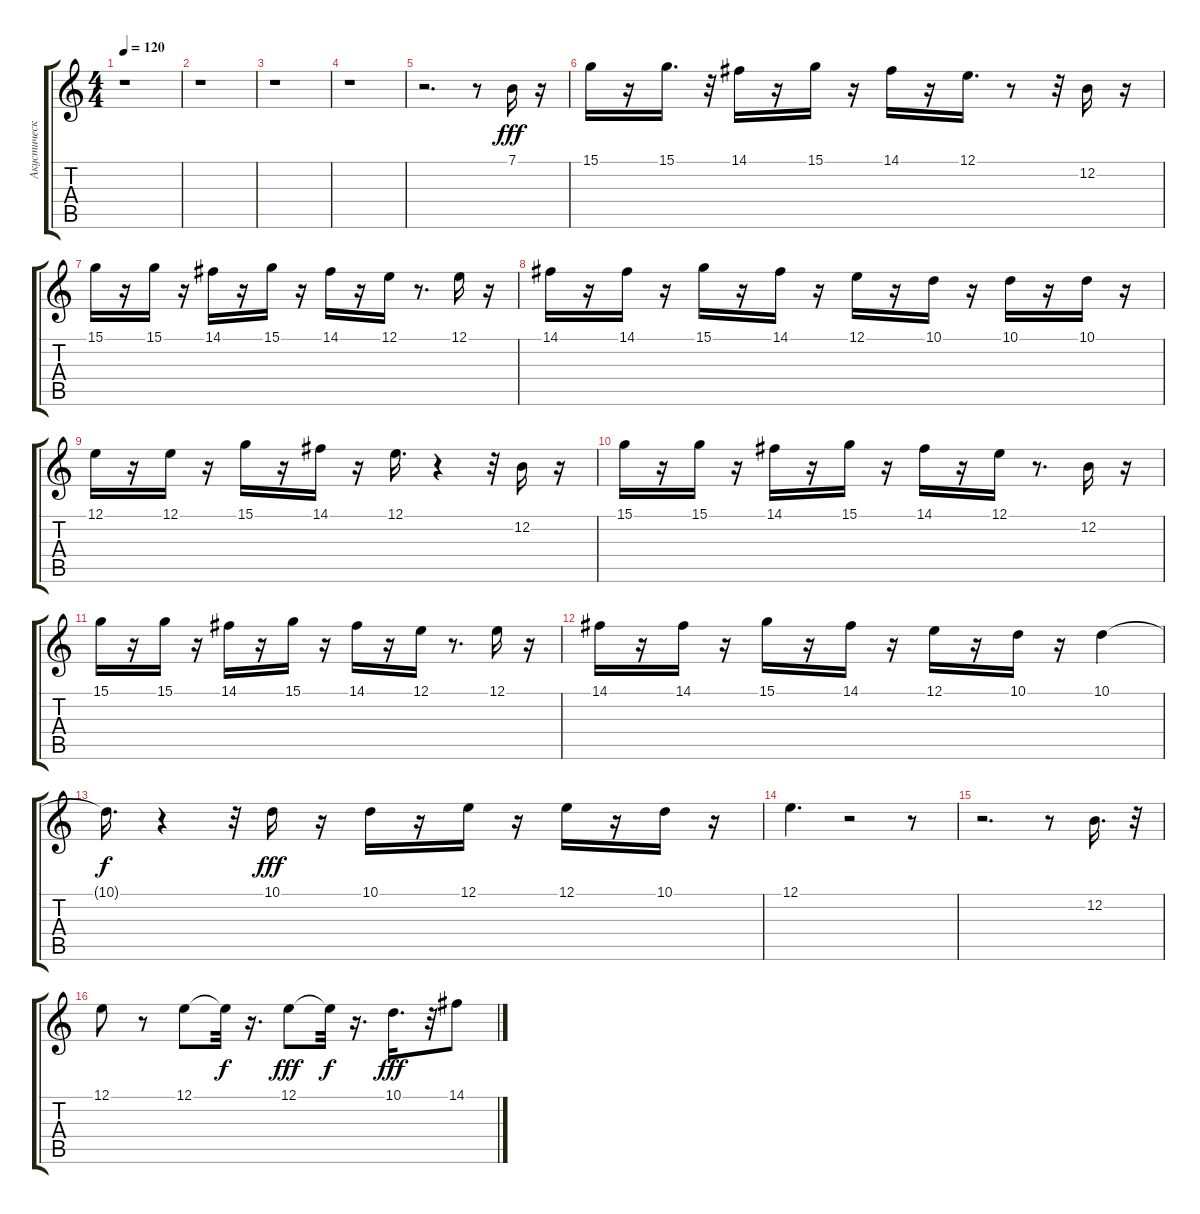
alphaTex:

\track ("Акустический Гранд Роял" "Акустическ") {instrument acousticgrandpiano}
\staff {score tabs}
\tuning (E4 B3 G3 D3 A2 E2) {hide}
\ts (4 4)
\tempo 120
\clef g2
\ks c
r.1{dy f} |
r.1 |
r.1 |
r.1 |
r.2{d} r.8 7.1.16{dy fff} r.16 |
15.1.16 r.16 15.1.16{d} r.32 14.1.16 r.16 15.1.16 r.16 14.1.16 r.16 12.1.16{d} r.8 r.32 12.2.16 r.16 |
15.1.16 r.16 15.1.16 r.16 14.1.16 r.16 15.1.16 r.16 14.1.16 r.16 12.1.16 r.8{d} 12.1.16 r.16 |
14.1.16 r.16 14.1.16 r.16 15.1.16 r.16 14.1.16 r.16 12.1.16 r.16 10.1.16 r.16 10.1.16 r.16 10.1.16 r.16 |
12.1.16 r.16 12.1.16 r.16 15.1.16 r.16 14.1.16 r.16 12.1.16{d} r.4 r.32 12.2.16 r.16 |
15.1.16 r.16 15.1.16 r.16 14.1.16 r.16 15.1.16 r.16 14.1.16 r.16 12.1.16 r.8{d} 12.2.16 r.16 |
15.1.16 r.16 15.1.16 r.16 14.1.16 r.16 15.1.16 r.16 14.1.16 r.16 12.1.16 r.8{d} 12.1.16 r.16 |
14.1.16 r.16 14.1.16 r.16 15.1.16 r.16 14.1.16 r.16 12.1.16 r.16 10.1.16 r.16 10.1.4 |
10.1{t}.16{d dy f} r.4 r.32 10.1.16{dy fff} r.16 10.1.16 r.16 12.1.16 r.16 12.1.16 r.16 10.1.16 r.16 |
12.1.4{d} r.2 r.8 |
r.2{d} r.8 12.2.16{d} r.32 |
12.1.8 r.8 12.1.8 12.1{t}.32{dy f} r.16{d} 12.1.8{dy fff} 12.1{t}.32{dy f} r.16{d} 10.1.16{d dy fff} r.32 14.1.8
